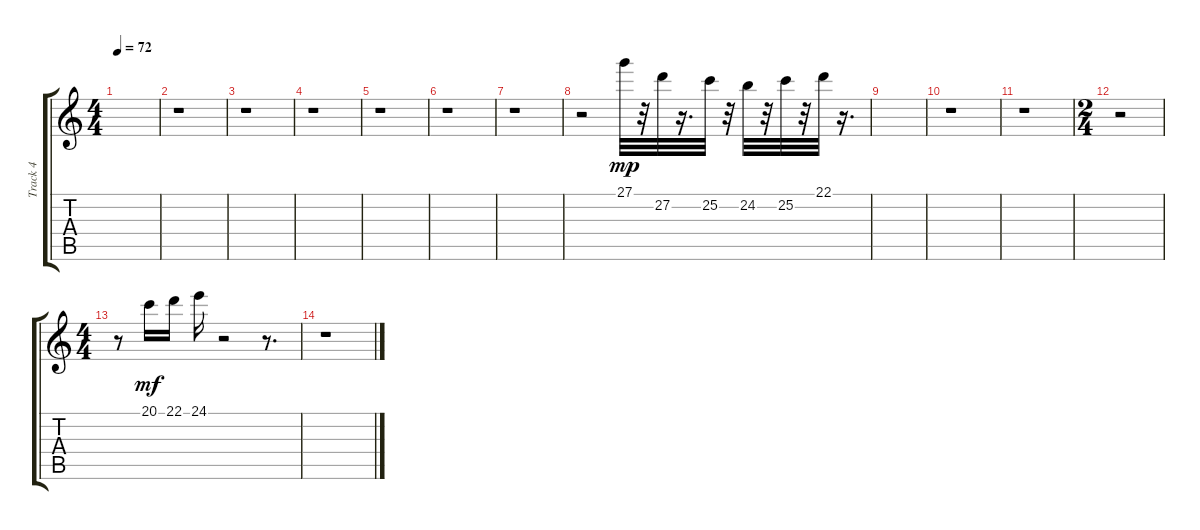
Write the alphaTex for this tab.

\track ("Track 4" "Track 4") {instrument fx7echoes}
\staff {score tabs}
\tuning (E4 B3 G3 D3 A2 E2) {hide}
\ts (4 4)
\tempo 72
\clef g2
\ks c
|
r.1 |
r.1 |
r.1 |
r.1 |
r.1 |
r.1 |
r.2{instrument fx7echoes} 27.1.32{dy mp} r.32 27.2.32 r.16{d} 25.2.32 r.32 24.2.32 r.32 25.2.32 r.32 22.1.32 r.16{d} |
|
r.1 |
r.1 |
\ts (2 4)
r.2 |
\ts (4 4)
r.8 20.1.16{dy mf} 22.1.16 24.1.16 r.2 r.8{d} |
r.1
